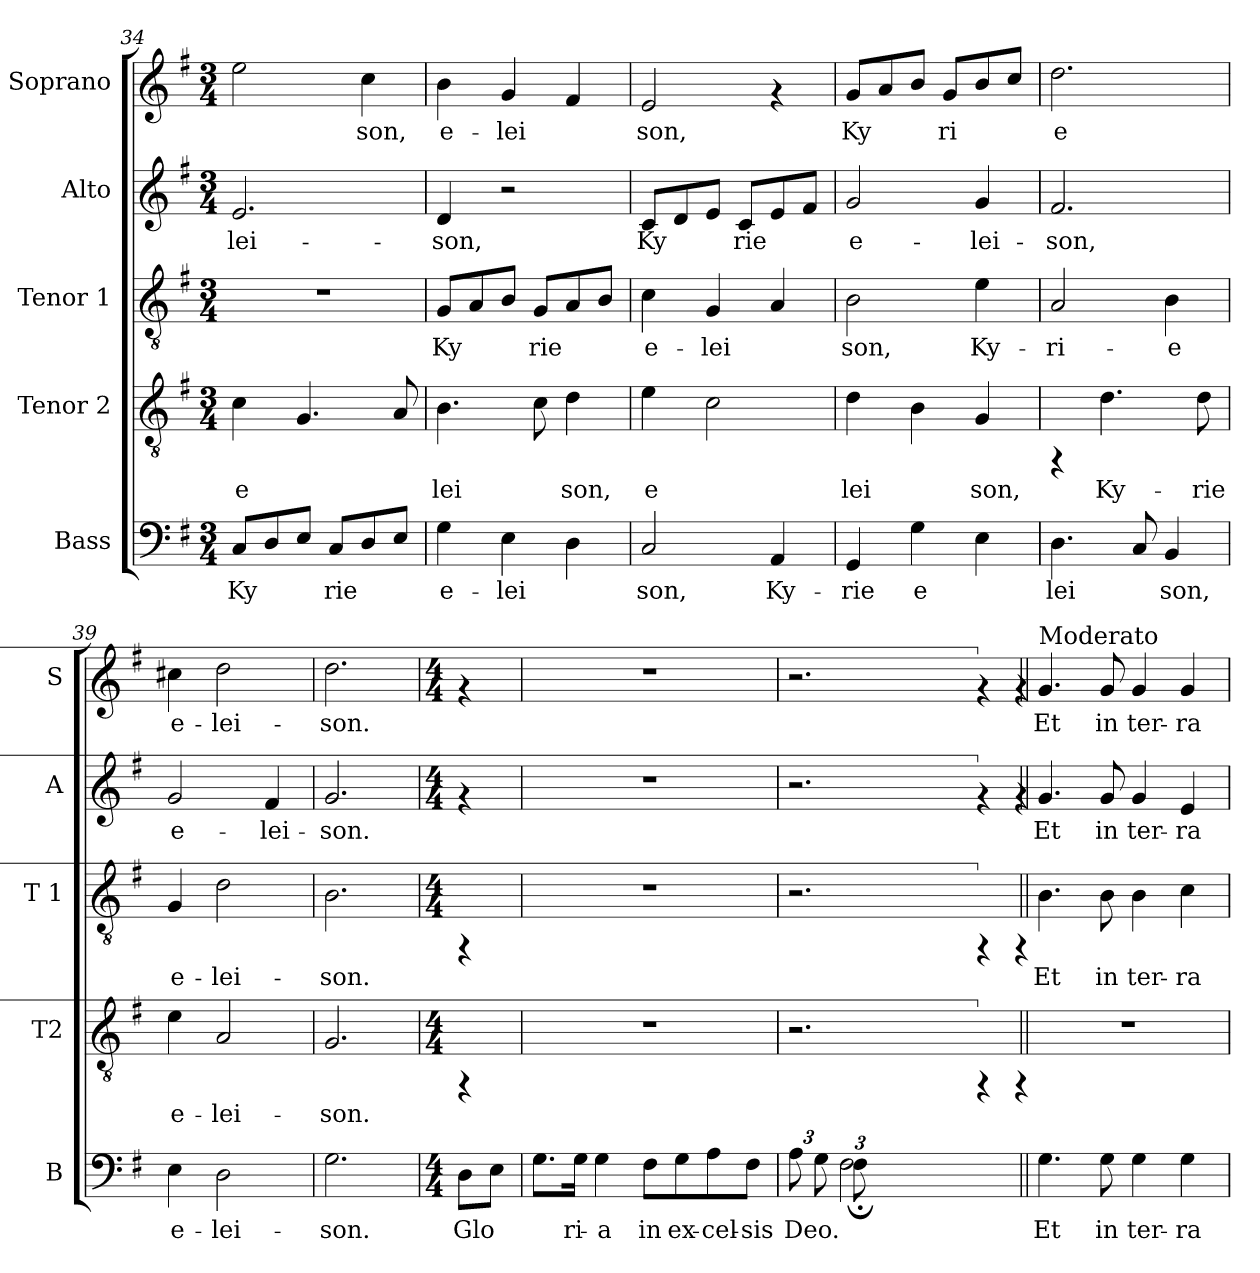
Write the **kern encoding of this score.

**kern	**text	**kern	**text	**kern	**text	**kern	**text	**kern	**text
*part5	*part5	*part4	*part4	*part3	*part3	*part2	*part2	*part1	*part1
*staff5	*staff5	*staff4	*staff4	*staff3	*staff3	*staff2	*staff2	*staff1	*staff1
*I"Bass	*	*I"Tenor 2	*	*I"Tenor 1	*	*I"Alto	*	*I"Soprano	*
*I'B	*	*I'T2	*	*I'T 1	*	*I'A	*	*I'S	*
*clefF4	*	*clefGv2	*	*clefGv2	*	*clefG2	*	*clefG2	*
*k[f#]	*	*k[f#]	*	*k[f#]	*	*k[f#]	*	*k[f#]	*
*G:	*	*G:	*	*G:	*	*G:	*	*G:	*
*M3/4	*	*M3/4	*	*M3/4	*	*M3/4	*	*M3/4	*
=34	=34	=34	=34	=34	=34	=34	=34	=34	=34
!	!LO:LY:b:cj	!	!LO:LY:b:cj	!	!	!	!LO:LY:b:cj	!	!LO:LY:b:cj
8C/L	Ky-	4c\	e-	2.r	.	2.e/	-lei-	2ee\	--
!	!LO:LY:b:cj	!	!	!	!	!	!	!	!
8D/	--	.	.	.	.	.	.	.	.
!	!LO:LY:b:cj	!	!LO:LY:b:cj	!	!	!	!	!	!
8E/J	--	4.G/	--	.	.	.	.	.	.
!	!LO:LY:b:cj	!	!	!	!	!	!	!	!
8C/L	-rie	.	.	.	.	.	.	.	.
!	!LO:LY:b:cj	!	!	!	!	!	!	!	!LO:LY:b:cj
8D/	.	.	.	.	.	.	.	4cc\	-son,
!	!LO:LY:b:cj	!	!LO:LY:b:cj	!	!	!	!	!	!
8E/J	.	8A/	--	.	.	.	.	.	.
!!LO:PB:g=z
=35	=35	=35	=35	=35	=35	=35	=35	=35	=35
!	!LO:LY:b:cj	!	!LO:LY:b:cj	!	!LO:LY:b:cj	!	!LO:LY:b:cj	!	!LO:LY:b:cj
4G\	e-	4.B\	-lei-	8G/L	Ky-	4d/	-son,	4b\	e-
!	!	!	!	!	!LO:LY:b:cj	!	!	!	!
.	.	.	.	8A/	--	.	.	.	.
!	!LO:LY:b:cj	!	!	!	!LO:LY:b:cj	!	!	!	!LO:LY:b:cj
4E\	-lei-	.	.	8B/J	--	2r	.	4g/	-lei-
!	!	!	!LO:LY:b:cj	!	!LO:LY:b:cj	!	!	!	!
.	.	8c\	--	8G/L	-rie	.	.	.	.
!	!LO:LY:b:cj	!	!LO:LY:b:cj	!	!LO:LY:b:cj	!	!	!	!LO:LY:b:cj
4D\	--	4d\	-son,	8A/	.	.	.	4f#/	--
!	!	!	!	!	!LO:LY:b:cj	!	!	!	!
.	.	.	.	8B/J	.	.	.	.	.
=36	=36	=36	=36	=36	=36	=36	=36	=36	=36
!	!LO:LY:b:cj	!	!LO:LY:b:cj	!	!LO:LY:b:cj	!	!LO:LY:b:cj	!	!LO:LY:b:cj
2C/	-son,	4e\	e-	4c\	e-	8c/L	Ky-	2e/	-son,
!	!	!	!	!	!	!	!LO:LY:b:cj	!	!
.	.	.	.	.	.	8d/	--	.	.
!	!	!	!LO:LY:b:cj	!	!LO:LY:b:cj	!	!LO:LY:b:cj	!	!
.	.	2c\	--	4G/	-lei-	8e/J	--	.	.
!	!	!	!	!	!	!	!LO:LY:b:cj	!	!
.	.	.	.	.	.	8c/L	-rie	.	.
!	!LO:LY:b:cj	!	!	!	!LO:LY:b:cj	!	!LO:LY:b:cj	!	!
4AA/	Ky-	.	.	4A/	--	8e/	.	4rf	.
!	!	!	!	!	!	!	!LO:LY:b:cj	!	!
.	.	.	.	.	.	8f#/J	.	.	.
=37	=37	=37	=37	=37	=37	=37	=37	=37	=37
!	!LO:LY:b:cj	!	!LO:LY:b:cj	!	!LO:LY:b:cj	!	!LO:LY:b:cj	!	!LO:LY:b:cj
4GG/	-rie	4d\	-lei-	2B\	-son,	2g/	e-	8g/L	Ky-
!	!	!	!	!	!	!	!	!	!LO:LY:b:cj
.	.	.	.	.	.	.	.	8a/	--
!	!LO:LY:b:cj	!	!LO:LY:b:cj	!	!	!	!	!	!LO:LY:b:cj
4G\	e-	4B\	--	.	.	.	.	8b/J	--
!	!	!	!	!	!	!	!	!	!LO:LY:b:cj
.	.	.	.	.	.	.	.	8g/L	-ri-
!	!LO:LY:b:cj	!	!LO:LY:b:cj	!	!LO:LY:b:cj	!	!LO:LY:b:cj	!	!LO:LY:b:cj
4E\	--	4G/	-son,	4e\	Ky-	4g/	-lei-	8b/	--
!	!	!	!	!	!	!	!	!	!LO:LY:b:cj
.	.	.	.	.	.	.	.	8cc/J	--
=38	=38	=38	=38	=38	=38	=38	=38	=38	=38
!	!LO:LY:b:cj	!	!	!	!LO:LY:b:cj	!	!LO:LY:b:cj	!	!LO:LY:b:cj
4.D\	-lei-	4rFF	.	2A/	-ri-	2.f#/	-son,	2.dd\	-e
!	!	!	!LO:LY:b:cj	!	!	!	!	!	!
.	.	4.d\	Ky-	.	.	.	.	.	.
!	!LO:LY:b:cj	!	!	!	!	!	!	!	!
8C/	--	.	.	.	.	.	.	.	.
!	!LO:LY:b:cj	!	!	!	!LO:LY:b:cj	!	!	!	!
4BB/	-son,	.	.	4B\	-e	.	.	.	.
!	!	!	!LO:LY:b:cj	!	!	!	!	!	!
.	.	8d\	-rie	.	.	.	.	.	.
=39	=39	=39	=39	=39	=39	=39	=39	=39	=39
!	!LO:LY:b:cj	!	!LO:LY:b:cj	!	!LO:LY:b:cj	!	!LO:LY:b:cj	!	!LO:LY:b:cj
4E\	e-	4e\	e-	4G/	e-	2g/	e-	4cc#X\	e-
!	!LO:LY:b:cj	!	!LO:LY:b:cj	!	!LO:LY:b:cj	!	!	!	!LO:LY:b:cj
2D\	-lei-	2A/	-lei-	2d\	-lei-	.	.	2dd\	-lei-
!	!	!	!	!	!	!	!LO:LY:b:cj	!	!
.	.	.	.	.	.	4f#/	-lei-	.	.
=40	=40	=40	=40	=40	=40	=40	=40	=40	=40
!	!LO:LY:b:cj	!	!LO:LY:b:cj	!	!LO:LY:b:cj	!	!LO:LY:b:cj	!	!LO:LY:b:cj
2.G\	-son.	2.G/	-son.	2.B\	-son.	2.g/	-son.	2.dd\	-son.
!!LO:PB:g=z
=41!	=41!	=41!	=41!	=41!	=41!	=41!	=41!	=41!	=41!
*M4/4	*	*M4/4	*	*M4/4	*	*M4/4	*	*M4/4	*
!	!LO:LY:b:cj	!	!	!	!	!	!	!	!
8D\L	Glo-	4rFF	.	4rFF	.	4rf	.	4rf	.
!	!LO:LY:b:cj	!	!	!	!	!	!	!	!
8E\J	--	.	.	.	.	.	.	.	.
=42	=42	=42	=42	=42	=42	=42	=42	=42	=42
!	!LO:LY:b:cj	!	!	!	!	!	!	!	!
8.G\L	--	1r	.	1r	.	1r	.	1r	.
!	!LO:LY:b:cj	!	!	!	!	!	!	!	!
16G\J	-ri-	.	.	.	.	.	.	.	.
!	!LO:LY:b:cj	!	!	!	!	!	!	!	!
4G\	-a	.	.	.	.	.	.	.	.
!	!LO:LY:b:cj	!	!	!	!	!	!	!	!
8F#\L	in	.	.	.	.	.	.	.	.
!	!LO:LY:b:cj	!	!	!	!	!	!	!	!
8G\	ex-	.	.	.	.	.	.	.	.
!	!LO:LY:b:cj	!	!	!	!	!	!	!	!
8A\	-cel-	.	.	.	.	.	.	.	.
!	!LO:LY:b:cj	!	!	!	!	!	!	!	!
8F#\J	-sis	.	.	.	.	.	.	.	.
=43	=43	=43	=43	=43	=43	=43	=43	=43	=43
*Xbrackettup	*	*	*	*	*	*	*	*	*
!	!LO:LY:b:cj	!	!	!	!	!	!	!	!
*^	*	*	*	*	*	*	*	*	*
12A\L	6ryy	Deo.	2.r	.	2.r	.	2.r	.	2.r	.
!	!	!LO:LY:b:cj	!	!	!	!	!	!	!	!
12G\	.	.	.	.	.	.	.	.	.	.
!	!	!LO:LY:b:cj	!	!	!	!	!	!	!	!
2F#\	12F#;<\	.	.	.	.	.	.	.	.	.
.	192%49ryy	.	.	.	.	.	.	.	.	.
.	12%5ryy	.	.	.	.	.	.	.	.	.
192%49ryy	.	.	.	.	.	.	.	.	.	.
!	!	!	!LO:N:vis=4	!	!LO:N:vis=4	!	!LO:N:vis=4	!	!LO:N:vis=4	!
.	.	.	6rFF	.	6rFF	.	6rf	.	6rf	.
!	!	!	!LO:N:vis=256.	!	!LO:N:vis=256.	!	!LO:N:vis=256.	!	!LO:N:vis=256.	!
.	.	.	192rFF	.	192rFF	.	192rf	.	192rf	.
*v	*v	*	*	*	*	*	*	*	*	*
=44||	=44||	=44||	=44||	=44||	=44||	=44||	=44||	=44||	=44||
*	*	*	*	*	*	*	*	*MM100	*
!	!	!	!	!	!	!	!	!LO:TX:a:t=Moderato	!
!	!LO:LY:b:cj	!	!	!	!LO:LY:b:cj	!	!LO:LY:b:cj	!	!LO:LY:b:cj
4.G\	Et	1r	.	4.B\	Et	4.g/	Et	4.g/	Et
!	!LO:LY:b:cj	!	!	!	!LO:LY:b:cj	!	!LO:LY:b:cj	!	!LO:LY:b:cj
8G\	in	.	.	8B\	in	8g/	in	8g/	in
!	!LO:LY:b:cj	!	!	!	!LO:LY:b:cj	!	!LO:LY:b:cj	!	!LO:LY:b:cj
4G\	ter-	.	.	4B\	ter-	4g/	ter-	4g/	ter-
!	!LO:LY:b:cj	!	!	!	!LO:LY:b:cj	!	!LO:LY:b:cj	!	!LO:LY:b:cj
4G\	-ra	.	.	4c\	-ra	4e/	-ra	4g/	-ra
=	=	=	=	=	=	=	=	=	=
*-	*-	*-	*-	*-	*-	*-	*-	*-	*-
